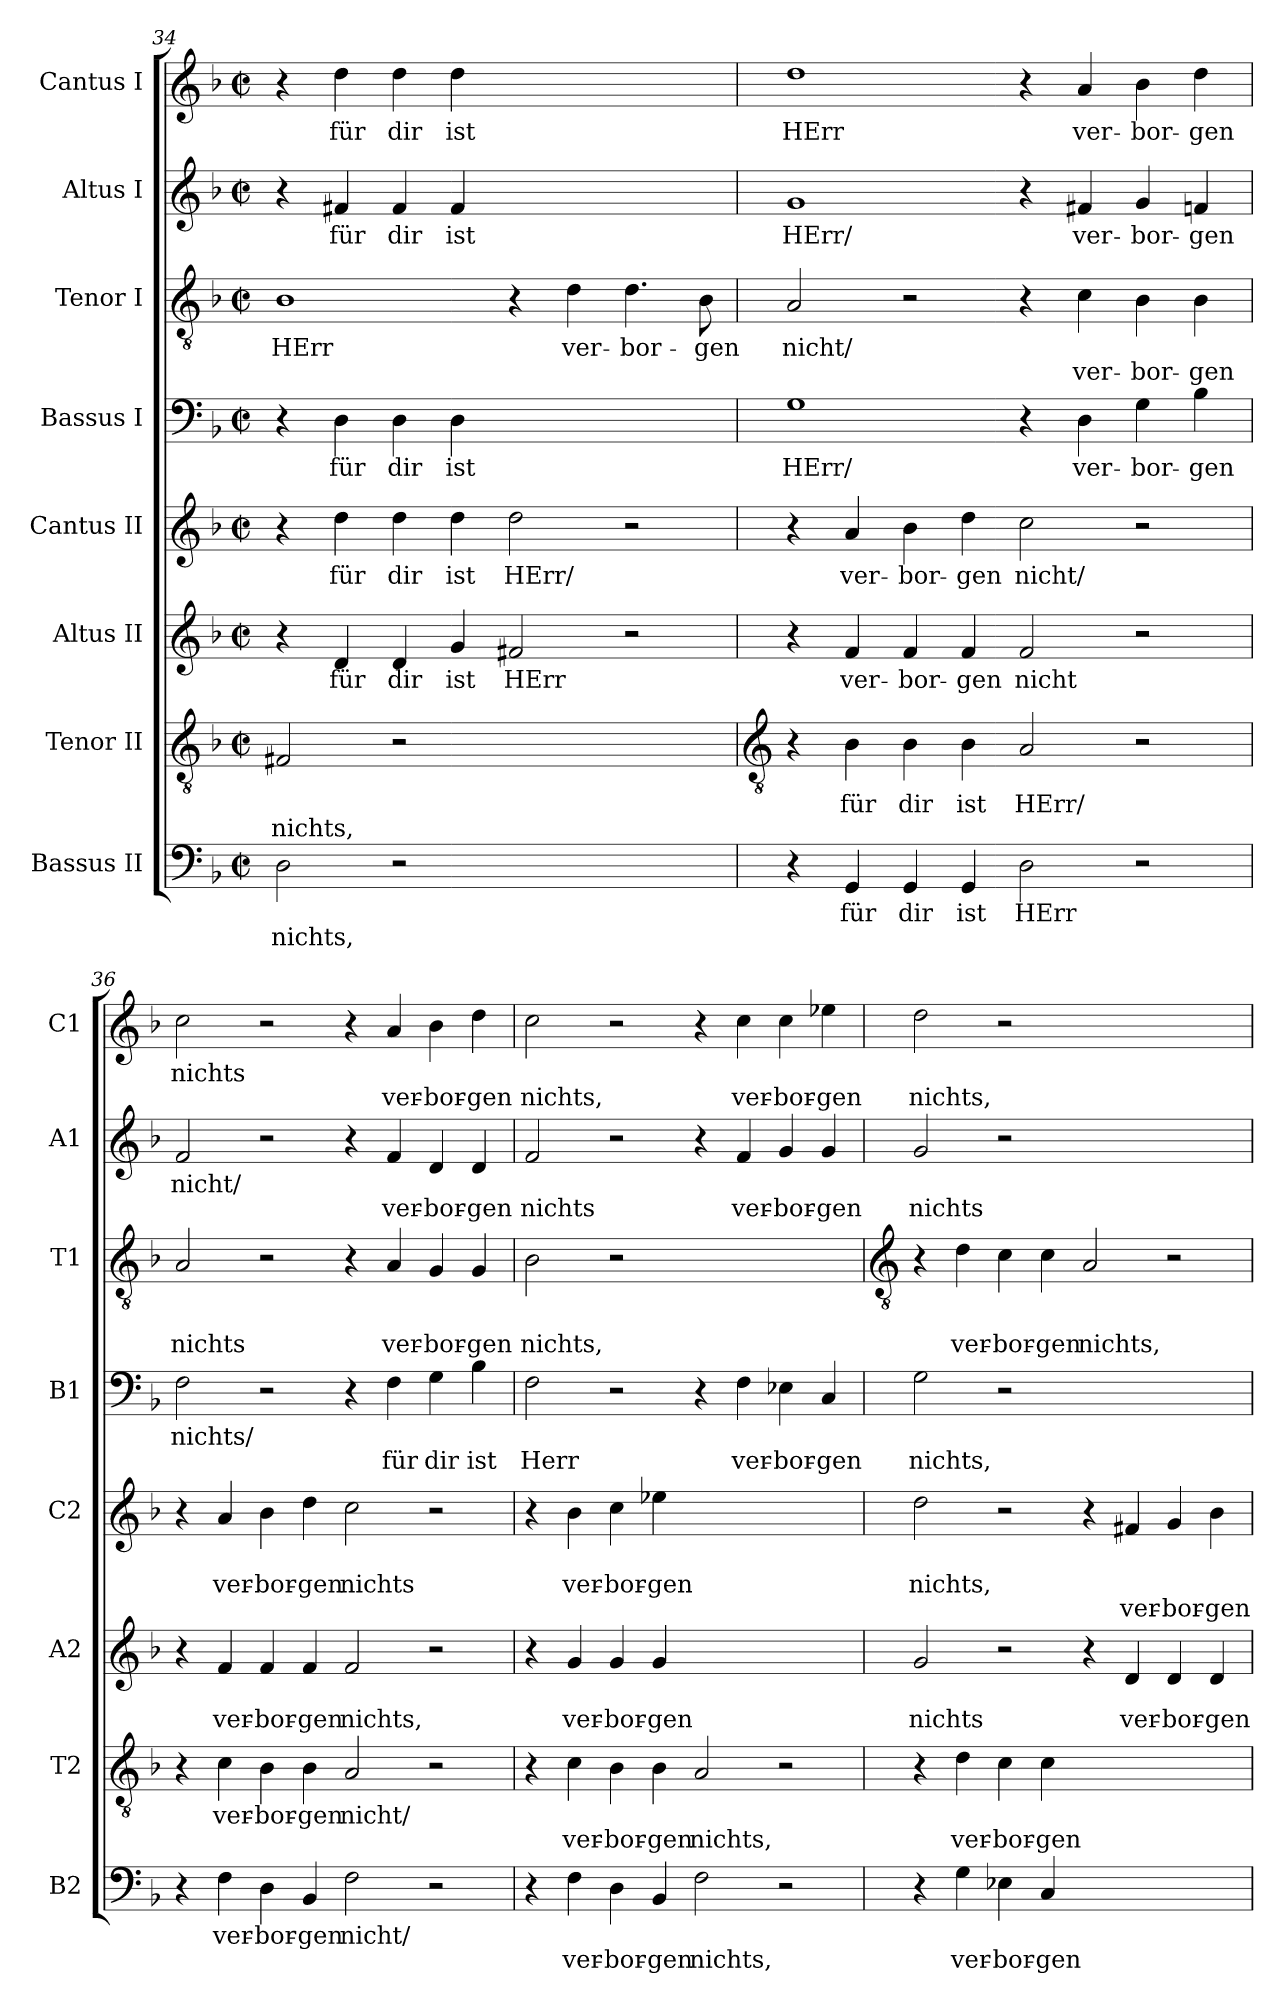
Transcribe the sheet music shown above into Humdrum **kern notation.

**kern	**text	**text	**kern	**text	**text	**kern	**text	**text	**kern	**text	**text	**text	**kern	**text	**text	**kern	**text	**text	**kern	**text	**text	**kern	**text	**text
*part8	*part8	*part8	*part7	*part7	*part7	*part6	*part6	*part6	*part5	*part5	*part5	*part5	*part4	*part4	*part4	*part3	*part3	*part3	*part2	*part2	*part2	*part1	*part1	*part1
*staff8	*staff8	*staff8	*staff7	*staff7	*staff7	*staff6	*staff6	*staff6	*staff5	*staff5	*staff5	*staff5	*staff4	*staff4	*staff4	*staff3	*staff3	*staff3	*staff2	*staff2	*staff2	*staff1	*staff1	*staff1
*I"Bassus II	*	*	*I"Tenor II	*	*	*I"Altus II	*	*	*I"Cantus II	*	*	*	*I"Bassus I	*	*	*I"Tenor I	*	*	*I"Altus I	*	*	*I"Cantus I	*	*
*I'B2	*	*	*I'T2	*	*	*I'A2	*	*	*I'C2	*	*	*	*I'B1	*	*	*I'T1	*	*	*I'A1	*	*	*I'C1	*	*
!!LO:LB:g=z
*clefF4	*	*	*clefGv2	*	*	*clefG2	*	*	*clefG2	*	*	*	*clefF4	*	*	*clefGv2	*	*	*clefG2	*	*	*clefG2	*	*
*k[b-]	*	*	*k[b-]	*	*	*k[b-]	*	*	*k[b-]	*	*	*	*k[b-]	*	*	*k[b-]	*	*	*k[b-]	*	*	*k[b-]	*	*
*F:	*	*	*F:	*	*	*F:	*	*	*F:	*	*	*	*F:	*	*	*F:	*	*	*F:	*	*	*F:	*	*
*M4/2	*	*	*M4/2	*	*	*M4/2	*	*	*M4/2	*	*	*	*M4/2	*	*	*M4/2	*	*	*M4/2	*	*	*M4/2	*	*
*met(c|)	*	*	*met(c|)	*	*	*met(c|)	*	*	*met(c|)	*	*	*	*met(c|)	*	*	*met(c|)	*	*	*met(c|)	*	*	*met(c|)	*	*
=34	=34	=34	=34	=34	=34	=34	=34	=34	=34	=34	=34	=34	=34	=34	=34	=34	=34	=34	=34	=34	=34	=34	=34	=34
!	!	!LO:LY:b	!	!	!LO:LY:b	!	!	!	!	!	!	!	!	!	!	!	!LO:LY:b	!	!	!	!	!	!	!
2D	.	nichts,	2F#X	.	nichts,	4r	.	.	4r	.	.	.	4r	.	.	1B-	HErr	.	4r	.	.	4r	.	.
!	!	!	!	!	!	!	!LO:LY:b	!	!	!LO:LY:b	!	!	!	!LO:LY:b	!	!	!	!	!	!LO:LY:b	!	!	!LO:LY:b	!
.	.	.	.	.	.	4d	für	.	4dd	für	.	.	4D	für	.	.	.	.	4f#X	für	.	4dd	für	.
!	!	!	!	!	!	!	!LO:LY:b	!	!	!LO:LY:b	!	!	!	!LO:LY:b	!	!	!	!	!	!LO:LY:b	!	!	!LO:LY:b	!
2r	.	.	2r	.	.	4d	dir	.	4dd	dir	.	.	4D	dir	.	.	.	.	4f#	dir	.	4dd	dir	.
!	!	!	!	!	!	!	!LO:LY:b	!	!	!LO:LY:b	!	!	!	!LO:LY:b	!	!	!	!	!	!LO:LY:b	!	!	!LO:LY:b	!
.	.	.	.	.	.	4g	ist	.	4dd	ist	.	.	4D	ist	.	.	.	.	4f#	ist	.	4dd	ist	.
!	!	!	!	!	!	!	!LO:LY:b	!	!	!LO:LY:b	!	!	!	!	!	!	!	!	!	!	!	!	!	!
1ryy	.	.	1ryy	.	.	2f#X	HErr	.	2dd	HErr/	.	.	1ryy	.	.	4r	.	.	1ryy	.	.	1ryy	.	.
!	!	!	!	!	!	!	!	!	!	!	!	!	!	!	!	!	!LO:LY:b	!	!	!	!	!	!	!
.	.	.	.	.	.	.	.	.	.	.	.	.	.	.	.	4d	ver-	.	.	.	.	.	.	.
!	!	!	!	!	!	!	!	!	!	!	!	!	!	!	!	!	!LO:LY:b	!	!	!	!	!	!	!
.	.	.	.	.	.	2r	.	.	2r	.	.	.	.	.	.	4.d	-bor-	.	.	.	.	.	.	.
!	!	!	!	!	!	!	!	!	!	!	!	!	!	!	!	!	!LO:LY:b	!	!	!	!	!	!	!
.	.	.	.	.	.	.	.	.	.	.	.	.	.	.	.	8B-	-gen	.	.	.	.	.	.	.
!!LO:LB:g=z
=35	=35	=35	=35	=35	=35	=35	=35	=35	=35	=35	=35	=35	=35	=35	=35	=35	=35	=35	=35	=35	=35	=35	=35	=35
*	*	*	*clefGv2	*	*	*	*	*	*	*	*	*	*	*	*	*	*	*	*	*	*	*	*	*
!	!	!	!	!	!	!	!	!	!	!	!	!	!	!LO:LY:b	!	!	!LO:LY:b	!	!	!LO:LY:b	!	!	!LO:LY:b	!
4r	.	.	4r	.	.	4r	.	.	4r	.	.	.	1G	HErr/	.	2A	nicht/	.	1g	HErr/	.	1dd	HErr	.
!	!LO:LY:b	!	!	!LO:LY:b	!	!	!LO:LY:b	!	!	!LO:LY:b	!	!	!	!	!	!	!	!	!	!	!	!	!	!
4GG	für	.	4B-	für	.	4f	ver-	.	4a	ver-	.	.	.	.	.	.	.	.	.	.	.	.	.	.
!	!LO:LY:b	!	!	!LO:LY:b	!	!	!LO:LY:b	!	!	!LO:LY:b	!	!	!	!	!	!	!	!	!	!	!	!	!	!
4GG	dir	.	4B-	dir	.	4f	-bor-	.	4b-	-bor-	.	.	.	.	.	2r	.	.	.	.	.	.	.	.
!	!LO:LY:b	!	!	!LO:LY:b	!	!	!LO:LY:b	!	!	!LO:LY:b	!	!	!	!	!	!	!	!	!	!	!	!	!	!
4GG	ist	.	4B-	ist	.	4f	-gen	.	4dd	-gen	.	.	.	.	.	.	.	.	.	.	.	.	.	.
!	!LO:LY:b	!	!	!LO:LY:b	!	!	!LO:LY:b	!	!	!LO:LY:b	!	!	!	!	!	!	!	!	!	!	!	!	!	!
2D	HErr	.	2A	HErr/	.	2f	nicht	.	2cc	nicht/	.	.	4r	.	.	4r	.	.	4r	.	.	4r	.	.
!	!	!	!	!	!	!	!	!	!	!	!	!	!	!LO:LY:b	!	!	!	!LO:LY:b	!	!LO:LY:b	!	!	!LO:LY:b	!
.	.	.	.	.	.	.	.	.	.	.	.	.	4D	ver-	.	4c	.	ver-	4f#X	ver-	.	4a	ver-	.
!	!	!	!	!	!	!	!	!	!	!	!	!	!	!LO:LY:b	!	!	!	!LO:LY:b	!	!LO:LY:b	!	!	!LO:LY:b	!
2r	.	.	2r	.	.	2r	.	.	2r	.	.	.	4G	-bor-	.	4B-	.	-bor-	4g	-bor-	.	4b-	-bor-	.
!	!	!	!	!	!	!	!	!	!	!	!	!	!	!LO:LY:b	!	!	!	!LO:LY:b	!	!LO:LY:b	!	!	!LO:LY:b	!
.	.	.	.	.	.	.	.	.	.	.	.	.	4B-	-gen	.	4B-	.	-gen	4f	-gen	.	4dd	-gen	.
=36	=36	=36	=36	=36	=36	=36	=36	=36	=36	=36	=36	=36	=36	=36	=36	=36	=36	=36	=36	=36	=36	=36	=36	=36
!	!	!	!	!	!	!	!	!	!	!	!	!	!	!LO:LY:b	!	!	!	!LO:LY:b	!	!LO:LY:b	!	!	!LO:LY:b	!
4r	.	.	4r	.	.	4r	.	.	4r	.	.	.	2F	nichts/	.	2A	.	nichts	2f	nicht/	.	2cc	nichts	.
!	!LO:LY:b	!	!	!LO:LY:b	!	!	!	!LO:LY:b	!	!	!LO:LY:b	!	!	!	!	!	!	!	!	!	!	!	!	!
4F	ver-	.	4c	ver-	.	4f	.	ver-	4a	.	ver-	.	.	.	.	.	.	.	.	.	.	.	.	.
!	!LO:LY:b	!	!	!LO:LY:b	!	!	!	!LO:LY:b	!	!	!LO:LY:b	!	!	!	!	!	!	!	!	!	!	!	!	!
4D	-bor-	.	4B-	-bor-	.	4f	.	-bor-	4b-	.	-bor-	.	2r	.	.	2r	.	.	2r	.	.	2r	.	.
!	!LO:LY:b	!	!	!LO:LY:b	!	!	!	!LO:LY:b	!	!	!LO:LY:b	!	!	!	!	!	!	!	!	!	!	!	!	!
4BB-	-gen	.	4B-	-gen	.	4f	.	-gen	4dd	.	-gen	.	.	.	.	.	.	.	.	.	.	.	.	.
!	!LO:LY:b	!	!	!LO:LY:b	!	!	!	!LO:LY:b	!	!	!LO:LY:b	!	!	!	!	!	!	!	!	!	!	!	!	!
2F	nicht/	.	2A	nicht/	.	2f	.	nichts,	2cc	.	nichts	.	4r	.	.	4r	.	.	4r	.	.	4r	.	.
!	!	!	!	!	!	!	!	!	!	!	!	!	!	!	!LO:LY:b	!	!	!LO:LY:b	!	!	!LO:LY:b	!	!	!LO:LY:b
.	.	.	.	.	.	.	.	.	.	.	.	.	4F	.	für	4A	.	ver-	4f	.	ver-	4a	.	ver-
!	!	!	!	!	!	!	!	!	!	!	!	!	!	!	!LO:LY:b	!	!	!LO:LY:b	!	!	!LO:LY:b	!	!	!LO:LY:b
2r	.	.	2r	.	.	2r	.	.	2r	.	.	.	4G	.	dir	4G	.	-bor-	4d	.	-bor-	4b-	.	-bor-
!	!	!	!	!	!	!	!	!	!	!	!	!	!	!	!LO:LY:b	!	!	!LO:LY:b	!	!	!LO:LY:b	!	!	!LO:LY:b
.	.	.	.	.	.	.	.	.	.	.	.	.	4B-	.	ist	4G	.	-gen	4d	.	-gen	4dd	.	-gen
=37	=37	=37	=37	=37	=37	=37	=37	=37	=37	=37	=37	=37	=37	=37	=37	=37	=37	=37	=37	=37	=37	=37	=37	=37
!	!	!	!	!	!	!	!	!	!	!	!	!	!	!	!LO:LY:b	!	!	!LO:LY:b	!	!	!LO:LY:b	!	!	!LO:LY:b
4r	.	.	4r	.	.	4r	.	.	4r	.	.	.	2F	.	Herr	2B-	.	nichts,	2f	.	nichts	2cc	.	nichts,
!	!	!LO:LY:b	!	!	!LO:LY:b	!	!	!LO:LY:b	!	!	!LO:LY:b	!	!	!	!	!	!	!	!	!	!	!	!	!
4F	.	ver-	4c	.	ver-	4g	.	ver-	4b-	.	ver-	.	.	.	.	.	.	.	.	.	.	.	.	.
!	!	!LO:LY:b	!	!	!LO:LY:b	!	!	!LO:LY:b	!	!	!LO:LY:b	!	!	!	!	!	!	!	!	!	!	!	!	!
4D	.	-bor-	4B-	.	-bor-	4g	.	-bor-	4cc	.	-bor-	.	2r	.	.	2r	.	.	2r	.	.	2r	.	.
!	!	!LO:LY:b	!	!	!LO:LY:b	!	!	!LO:LY:b	!	!	!LO:LY:b	!	!	!	!	!	!	!	!	!	!	!	!	!
4BB-	.	-gen	4B-	.	-gen	4g	.	-gen	4ee-X	.	-gen	.	.	.	.	.	.	.	.	.	.	.	.	.
!	!	!LO:LY:b	!	!	!LO:LY:b	!	!	!	!	!	!	!	!	!	!	!	!	!	!	!	!	!	!	!
2F	.	nichts,	2A	.	nichts,	1ryy	.	.	1ryy	.	.	.	4r	.	.	1ryy	.	.	4r	.	.	4r	.	.
!	!	!	!	!	!	!	!	!	!	!	!	!	!	!	!LO:LY:b	!	!	!	!	!	!LO:LY:b	!	!	!LO:LY:b
.	.	.	.	.	.	.	.	.	.	.	.	.	4F	.	ver-	.	.	.	4f	.	ver-	4cc	.	ver-
!	!	!	!	!	!	!	!	!	!	!	!	!	!	!	!LO:LY:b	!	!	!	!	!	!LO:LY:b	!	!	!LO:LY:b
2r	.	.	2r	.	.	.	.	.	.	.	.	.	4E-X	.	-bor-	.	.	.	4g	.	-bor-	4cc	.	-bor-
!	!	!	!	!	!	!	!	!	!	!	!	!	!	!	!LO:LY:b	!	!	!	!	!	!LO:LY:b	!	!	!LO:LY:b
.	.	.	.	.	.	.	.	.	.	.	.	.	4C	.	-gen	.	.	.	4g	.	-gen	4ee-X	.	-gen
!!LO:LB:g=z
=38	=38	=38	=38	=38	=38	=38	=38	=38	=38	=38	=38	=38	=38	=38	=38	=38	=38	=38	=38	=38	=38	=38	=38	=38
*	*	*	*	*	*	*	*	*	*	*	*	*	*	*	*	*clefGv2	*	*	*	*	*	*	*	*
!	!	!	!	!	!	!	!	!LO:LY:b	!	!	!LO:LY:b	!	!	!	!LO:LY:b	!	!	!	!	!	!LO:LY:b	!	!	!LO:LY:b
4r	.	.	4r	.	.	2g	.	nichts	2dd	.	nichts,	.	2G	.	nichts,	4r	.	.	2g	.	nichts	2dd	.	nichts,
!	!	!LO:LY:b	!	!	!LO:LY:b	!	!	!	!	!	!	!	!	!	!	!	!	!LO:LY:b	!	!	!	!	!	!
4G	.	ver-	4d	.	ver-	.	.	.	.	.	.	.	.	.	.	4d	.	ver-	.	.	.	.	.	.
!	!	!LO:LY:b	!	!	!LO:LY:b	!	!	!	!	!	!	!	!	!	!	!	!	!LO:LY:b	!	!	!	!	!	!
4E-X	.	-bor-	4c	.	-bor-	2r	.	.	2r	.	.	.	2r	.	.	4c	.	-bor-	2r	.	.	2r	.	.
!	!	!LO:LY:b	!	!	!LO:LY:b	!	!	!	!	!	!	!	!	!	!	!	!	!LO:LY:b	!	!	!	!	!	!
4C	.	-gen	4c	.	-gen	.	.	.	.	.	.	.	.	.	.	4c	.	-gen	.	.	.	.	.	.
!	!	!	!	!	!	!	!	!	!	!	!	!	!	!	!	!	!	!LO:LY:b	!	!	!	!	!	!
1ryy	.	.	1ryy	.	.	4r	.	.	4r	.	.	.	1ryy	.	.	2A	.	nichts,	1ryy	.	.	1ryy	.	.
!	!	!	!	!	!	!	!	!LO:LY:b	!	!	!	!LO:LY:b	!	!	!	!	!	!	!	!	!	!	!	!
.	.	.	.	.	.	4d	.	ver-	4f#X	.	.	ver-	.	.	.	.	.	.	.	.	.	.	.	.
!	!	!	!	!	!	!	!	!LO:LY:b	!	!	!	!LO:LY:b	!	!	!	!	!	!	!	!	!	!	!	!
.	.	.	.	.	.	4d	.	-bor-	4g	.	.	-bor-	.	.	.	2r	.	.	.	.	.	.	.	.
!	!	!	!	!	!	!	!	!LO:LY:b	!	!	!	!LO:LY:b	!	!	!	!	!	!	!	!	!	!	!	!
.	.	.	.	.	.	4d	.	-gen	4b-	.	.	-gen	.	.	.	.	.	.	.	.	.	.	.	.
=	=	=	=	=	=	=	=	=	=	=	=	=	=	=	=	=	=	=	=	=	=	=	=	=
*-	*-	*-	*-	*-	*-	*-	*-	*-	*-	*-	*-	*-	*-	*-	*-	*-	*-	*-	*-	*-	*-	*-	*-	*-
